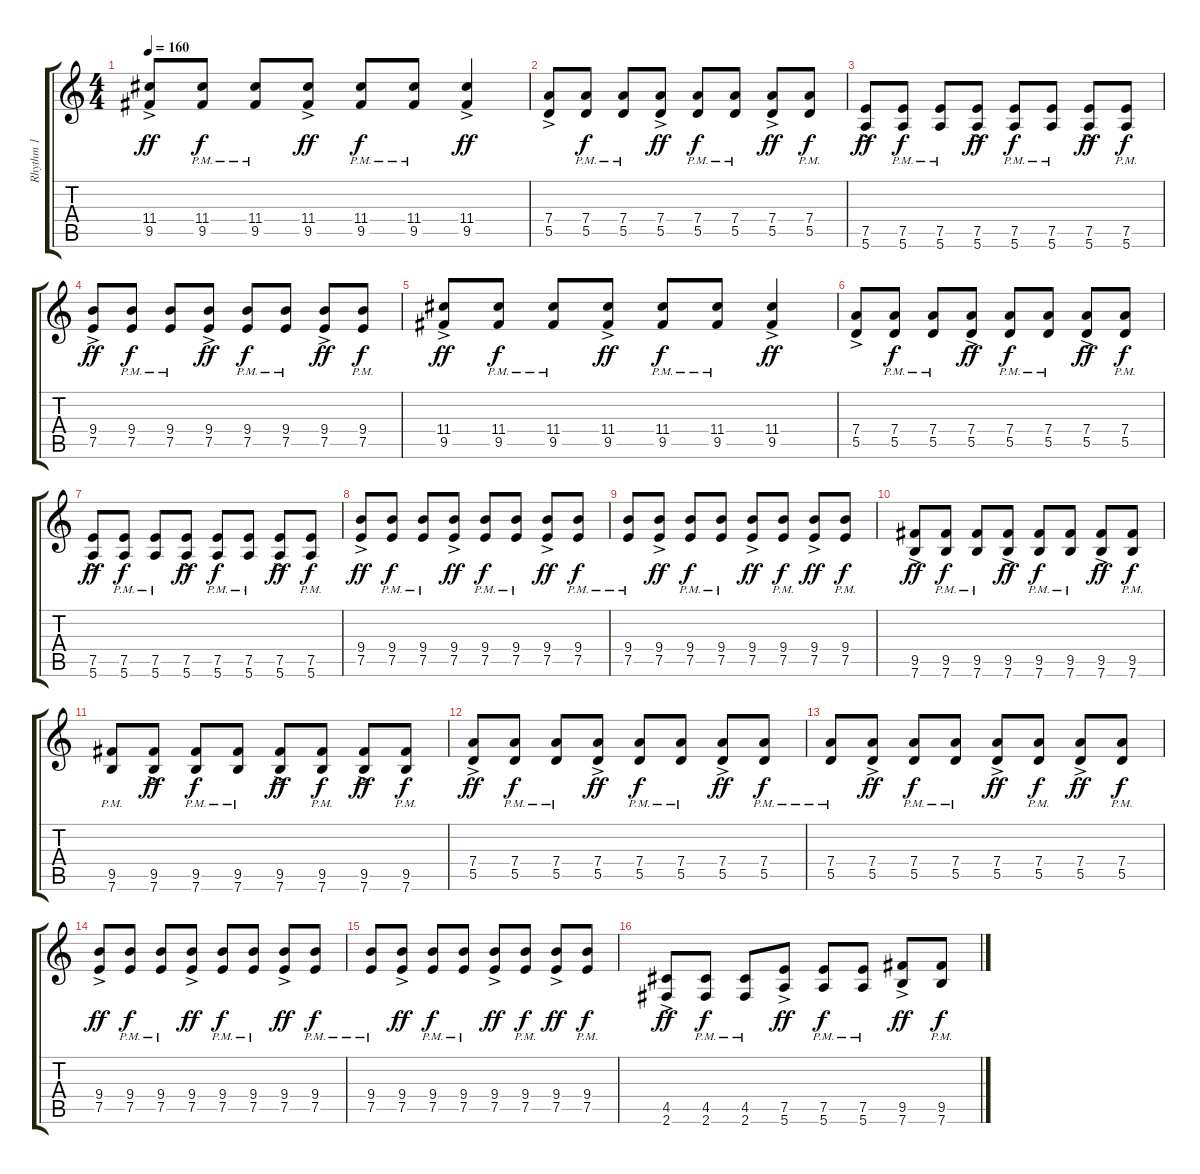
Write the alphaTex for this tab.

\track ("Rhythm 1" "Rhythm 1") {instrument distortionguitar}
\staff {score tabs}
\tuning (E4 B3 G3 D3 A2 E2) {hide}
\ts (4 4)
\tempo 160
\clef g2
\ks c
(11.4{ac} 9.5{ac}).8{dy ff} (11.4{pm} 9.5{pm}).8{dy f} (11.4{pm} 9.5{pm}).8 (11.4{ac} 9.5{ac}).8{dy ff} (11.4{pm} 9.5{pm}).8{dy f} (11.4{pm} 9.5{pm}).8 (11.4{ac} 9.5{ac}).4{dy ff} |
(7.4{ac} 5.5{ac}).8 (7.4{pm} 5.5{pm}).8{dy f} (7.4{pm} 5.5{pm}).8 (7.4{ac} 5.5{ac}).8{dy ff} (7.4{pm} 5.5{pm}).8{dy f} (7.4{pm} 5.5{pm}).8 (7.4{ac} 5.5{ac}).8{dy ff} (7.4{pm} 5.5{pm}).8{dy f} |
(7.5{ac} 5.6{ac}).8{dy ff} (7.5{pm} 5.6{pm}).8{dy f} (7.5{pm} 5.6{pm}).8 (7.5{ac} 5.6{ac}).8{dy ff} (7.5{pm} 5.6{pm}).8{dy f} (7.5{pm} 5.6{pm}).8 (7.5{ac} 5.6{ac}).8{dy ff} (7.5{pm} 5.6{pm}).8{dy f} |
(9.4{ac} 7.5{ac}).8{dy ff} (9.4{pm} 7.5{pm}).8{dy f} (9.4{pm} 7.5{pm}).8 (9.4{ac} 7.5{ac}).8{dy ff} (9.4{pm} 7.5{pm}).8{dy f} (9.4{pm} 7.5{pm}).8 (9.4{ac} 7.5{ac}).8{dy ff} (9.4{pm} 7.5{pm}).8{dy f} |
(11.4{ac} 9.5{ac}).8{dy ff} (11.4{pm} 9.5{pm}).8{dy f} (11.4{pm} 9.5{pm}).8 (11.4{ac} 9.5{ac}).8{dy ff} (11.4{pm} 9.5{pm}).8{dy f} (11.4{pm} 9.5{pm}).8 (11.4{ac} 9.5{ac}).4{dy ff} |
(7.4{ac} 5.5{ac}).8 (7.4{pm} 5.5{pm}).8{dy f} (7.4{pm} 5.5{pm}).8 (7.4{ac} 5.5{ac}).8{dy ff} (7.4{pm} 5.5{pm}).8{dy f} (7.4{pm} 5.5{pm}).8 (7.4{ac} 5.5{ac}).8{dy ff} (7.4{pm} 5.5{pm}).8{dy f} |
(7.5{ac} 5.6{ac}).8{dy ff} (7.5{pm} 5.6{pm}).8{dy f} (7.5{pm} 5.6{pm}).8 (7.5{ac} 5.6{ac}).8{dy ff} (7.5{pm} 5.6{pm}).8{dy f} (7.5{pm} 5.6{pm}).8 (7.5{ac} 5.6{ac}).8{dy ff} (7.5{pm} 5.6{pm}).8{dy f} |
(9.4{ac} 7.5{ac}).8{dy ff} (9.4{pm} 7.5{pm}).8{dy f} (9.4{pm} 7.5{pm}).8 (9.4{ac} 7.5{ac}).8{dy ff} (9.4{pm} 7.5{pm}).8{dy f} (9.4{pm} 7.5{pm}).8 (9.4{ac} 7.5{ac}).8{dy ff} (9.4{pm} 7.5{pm}).8{dy f} |
(9.4{pm} 7.5{pm}).8 (9.4{ac} 7.5{ac}).8{dy ff} (9.4{pm} 7.5{pm}).8{dy f} (9.4{pm} 7.5{pm}).8 (9.4{ac} 7.5{ac}).8{dy ff} (9.4{pm} 7.5{pm}).8{dy f} (9.4{ac} 7.5{ac}).8{dy ff} (9.4{pm} 7.5{pm}).8{dy f} |
(9.5{ac} 7.6{ac}).8{dy ff} (9.5{pm} 7.6{pm}).8{dy f} (9.5{pm} 7.6{pm}).8 (9.5{ac} 7.6{ac}).8{dy ff} (9.5{pm} 7.6{pm}).8{dy f} (9.5{pm} 7.6{pm}).8 (9.5{ac} 7.6{ac}).8{dy ff} (9.5{pm} 7.6{pm}).8{dy f} |
(9.5{pm} 7.6{pm}).8 (9.5{ac} 7.6{ac}).8{dy ff} (9.5{pm} 7.6{pm}).8{dy f} (9.5{pm} 7.6{pm}).8 (9.5{ac} 7.6{ac}).8{dy ff} (9.5{pm} 7.6{pm}).8{dy f} (9.5{ac} 7.6{ac}).8{dy ff} (9.5{pm} 7.6{pm}).8{dy f} |
(7.4{ac} 5.5{ac}).8{dy ff} (7.4{pm} 5.5{pm}).8{dy f} (7.4{pm} 5.5{pm}).8 (7.4{ac} 5.5{ac}).8{dy ff} (7.4{pm} 5.5{pm}).8{dy f} (7.4{pm} 5.5{pm}).8 (7.4{ac} 5.5{ac}).8{dy ff} (7.4{pm} 5.5{pm}).8{dy f} |
(7.4{pm} 5.5{pm}).8 (7.4{ac} 5.5{ac}).8{dy ff} (7.4{pm} 5.5{pm}).8{dy f} (7.4{pm} 5.5{pm}).8 (7.4{ac} 5.5{ac}).8{dy ff} (7.4{pm} 5.5{pm}).8{dy f} (7.4{ac} 5.5{ac}).8{dy ff} (7.4{pm} 5.5{pm}).8{dy f} |
(9.4{ac} 7.5{ac}).8{dy ff} (9.4{pm} 7.5{pm}).8{dy f} (9.4{pm} 7.5{pm}).8 (9.4{ac} 7.5{ac}).8{dy ff} (9.4{pm} 7.5{pm}).8{dy f} (9.4{pm} 7.5{pm}).8 (9.4{ac} 7.5{ac}).8{dy ff} (9.4{pm} 7.5{pm}).8{dy f} |
(9.4{pm} 7.5{pm}).8 (9.4{ac} 7.5{ac}).8{dy ff} (9.4{pm} 7.5{pm}).8{dy f} (9.4{pm} 7.5{pm}).8 (9.4{ac} 7.5{ac}).8{dy ff} (9.4{pm} 7.5{pm}).8{dy f} (9.4{ac} 7.5{ac}).8{dy ff} (9.4{pm} 7.5{pm}).8{dy f} |
(4.5{ac} 2.6{ac}).8{dy ff} (4.5{pm} 2.6{pm}).8{dy f} (4.5{pm} 2.6{pm}).8 (7.5{ac} 5.6{ac}).8{dy ff} (7.5{pm} 5.6{pm}).8{dy f} (7.5{pm} 5.6{pm}).8 (9.5{ac} 7.6{ac}).8{dy ff} (9.5{pm} 7.6{pm}).8{dy f}
